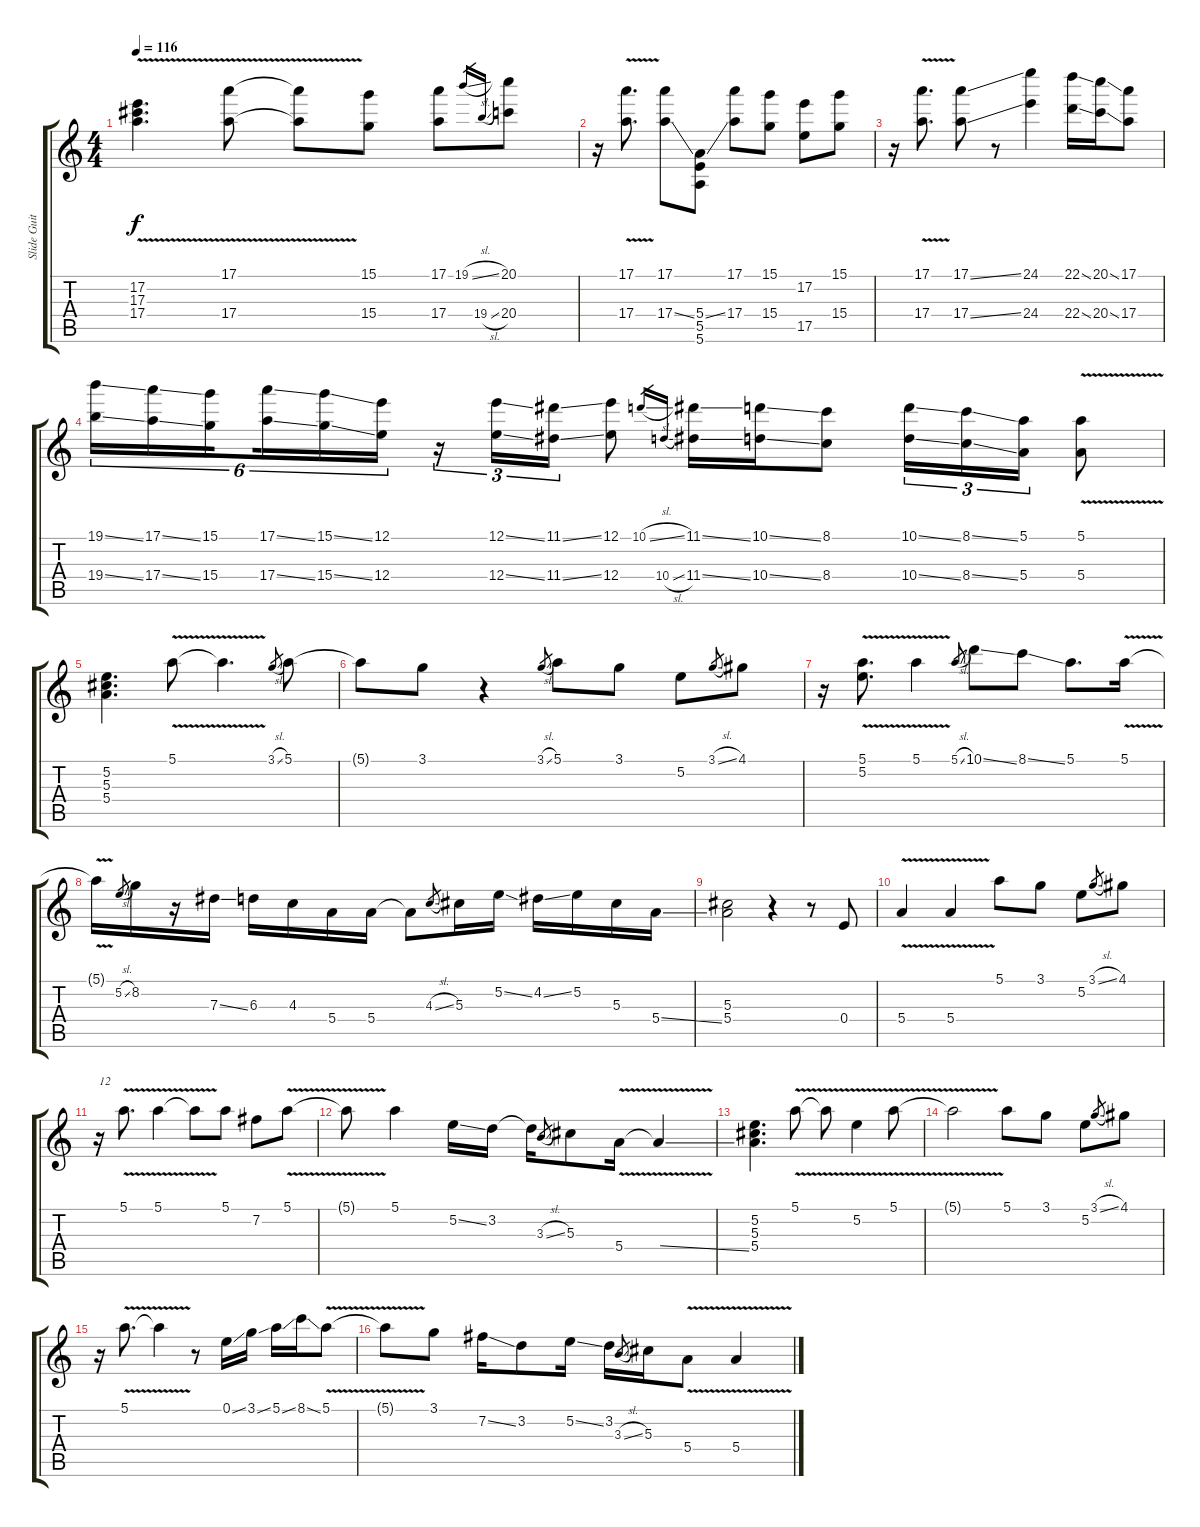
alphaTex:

\track ("Slide Guitar" "Slide Guit") {instrument electricguitarjazz}
\staff {score tabs}
\tuning (E4 B3 Ab3 E3 B2 E2) {hide}
\ts (4 4)
\tempo 116
\clef g2
\ks c
(17.2 17.3 17.4{v}).4{d dy f} (17.1{v} 17.4).8 (17.1{v t} 17.4{t}).8 (15.1 15.4).8 (17.1 17.4).8 19.1{sl}.16{gr} 19.4{sl}.16{gr} (20.1 20.4).8 |
r.16 (17.1 17.4{v}).8{d} (17.1 17.4{ss}).8 (5.4{ss} 5.5 5.6).8 (17.1 17.4).8 (15.1 15.4).8 (17.2 17.5).8 (15.1 15.4).8 |
r.16 (17.1{v} 17.4).8{d} (17.1{ss} 17.4{ss}).8 r.8 (24.1 24.4).4 (22.1{ss} 22.4{ss}).16 (20.1{ss} 20.4{ss}).16 (17.1 17.4).8 |
(19.1{ss} 19.4{ss}).16{tu (6 4)} (17.1{ss} 17.4{ss}).16{tu (6 4)} (15.1 15.4).16{tu (6 4) beam splitsecondary} (17.1{ss} 17.4{ss}).16{tu (6 4)} (15.1{ss} 15.4{ss}).16{tu (6 4)} (12.1 12.4).16{tu (6 4)} r.16{tu (3 2)} (12.1{ss} 12.4{ss}).16{tu (3 2)} (11.1{ss} 11.4{ss}).16{tu (3 2)} (12.1 12.4).8 10.1{sl}.16{gr} 10.4{sl}.16{gr} (11.1{ss} 11.4{ss}).16 (10.1{ss} 10.4{ss}).16 (8.1 8.4).8 (10.1{ss} 10.4{ss}).16{tu (3 2)} (8.1{ss} 8.4{ss}).16{tu (3 2)} (5.1 5.4).16{tu (3 2)} (5.1{v} 5.4).8 |
(5.2 5.3 5.4).4{d} 5.1{v}.8 5.1{t}.4{d} 3.1{sl}.8{gr} 5.1.8 |
5.1{t}.8 3.1.8 r.4 3.1{sl}.8{gr} 5.1.8 3.1.8 5.2.8 3.1{sl}.8{gr} 4.1.8 |
r.16 (5.1 5.2{v}).8{d} 5.1{v}.4 5.1{sl}.8{gr} 10.1{ss}.8 8.1{ss}.8 5.1.8{d} 5.1{v}.16 |
5.1{t}.16 5.2{sl}.8{gr} 8.2.16 r.16 7.3{ss}.16 6.3.16 4.3.16 5.4.16 5.4.16 5.4{t}.8 4.3{sl}.8{gr} 5.3.16 5.2{ss}.16 4.2{ss}.16 5.2.16 5.3.16 5.4{ss}.16 |
(5.3 5.4).2 r.4 r.8 0.4.8 |
5.4{v}.4 5.4{v}.4 5.1.8 3.1.8 5.2.8 3.1{sl}.8{gr} 4.1.8 |
r.16{txt "12"} 5.1{v}.8{d} 5.1{v}.4 5.1{t}.8 5.1.8 7.2.8 5.1{v}.8 |
5.1{t}.8 5.1.4 5.2{ss}.16 3.2.16 3.2{t}.16 3.3{sl}.8{gr} 5.3.8 5.4{v}.16 5.4{v ss t}.4 |
(5.2 5.3 5.4).4{d} 5.1{v}.8 5.1{v t}.8 5.2{v}.4 5.1{v}.8 |
5.1{v t}.2 5.1.8 3.1.8 5.2.8 3.1{sl}.8{gr} 4.1.8 |
r.16 5.1{v}.8{d} 5.1{v t}.4 r.8 0.1{ss}.16 3.1{ss}.16 5.1{ss}.16 8.1{ss}.16 5.1{v}.8 |
5.1{t}.8 3.1.8 7.2{ss}.16 3.2.8 5.2{ss}.16 3.2.16 3.3{sl}.8{gr} 5.3.16 5.4{v}.8 5.4{v ss}.4
